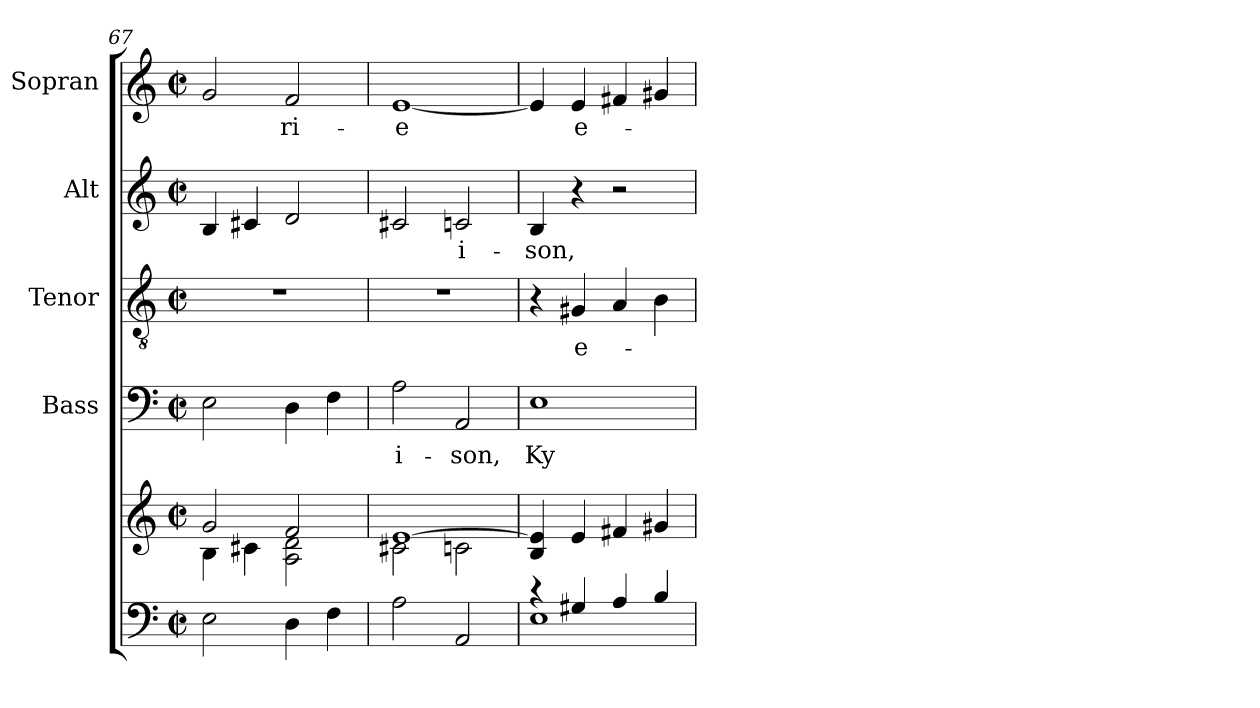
**kern	**kern	**kern	**text	**kern	**text	**kern	**text	**kern	**text
*part5	*part5	*part4	*part4	*part3	*part3	*part2	*part2	*part1	*part1
*staff6	*staff5	*staff4	*staff4	*staff3	*staff3	*staff2	*staff2	*staff1	*staff1
*	*	*I"Bass	*	*I"Tenor	*	*I"Alt	*	*I"Sopran	*
*	*	*I'B.	*	*I'T.	*	*I'A.	*	*I'S.	*
*clefF4	*clefG2	*clefF4	*	*clefGv2	*	*clefG2	*	*clefG2	*
*k[]	*k[]	*k[]	*	*k[]	*	*k[]	*	*k[]	*
*C:	*C:	*C:	*	*C:	*	*C:	*	*C:	*
*M2/2	*M2/2	*M2/2	*	*M2/2	*	*M2/2	*	*M2/2	*
*met(c|)	*met(c|)	*met(c|)	*	*met(c|)	*	*met(c|)	*	*met(c|)	*
=67	=67	=67	=67	=67	=67	=67	=67	=67	=67
*	*^	*	*	*	*	*	*	*	*
2E\	2g/	4B\	2E\	.	1r	.	4B/	.	2g/	.
.	.	4c#X\	.	.	.	.	4c#X/	.	.	.
!	!	!	!	!	!	!	!	!	!	!LO:LY:b
4D\	2f/	2A\ 2d\	4D\	.	.	.	2d/	.	2f/	-ri-
4F\	.	.	4F\	.	.	.	.	.	.	.
=68	=68	=68	=68	=68	=68	=68	=68	=68	=68	=68
!	!	!	!	!LO:LY:b	!	!	!	!	!	!LO:LY:b
2A\	[>1e	2c#X\	2A\	-i-	1r	.	2c#X/	.	[1e	-e
!	!	!	!	!LO:LY:b	!	!	!	!LO:LY:b	!	!
2AA/	.	2cn\	2AA/	-son,	.	.	2cn/	-i-	.	.
=69	=69	=69	=69	=69	=69	=69	=69	=69	=69	=69
*^	*	*	*	*	*	*	*	*	*	*
!	!	!	!	!	!LO:LY:b	!	!	!	!LO:LY:b	!	!
*	*	*v	*v	*	*	*	*	*	*	*	*
4rc	1E	4B/ 4e/]	1E	Ky-	4r	.	4B/	-son,	4e/]	.
!	!	!	!	!	!	!LO:LY:b	!	!	!	!LO:LY:b
4G#X/	.	4e/	.	.	4G#X/	e-	4r	.	4e/	e-
4A/	.	4f#X/	.	.	4A/	.	2r	.	4f#X/	.
4B/	.	4g#X/	.	.	4B\	.	.	.	4g#X/	.
*v	*v	*	*	*	*	*	*	*	*	*
=	=	=	=	=	=	=	=	=	=
*-	*-	*-	*-	*-	*-	*-	*-	*-	*-
